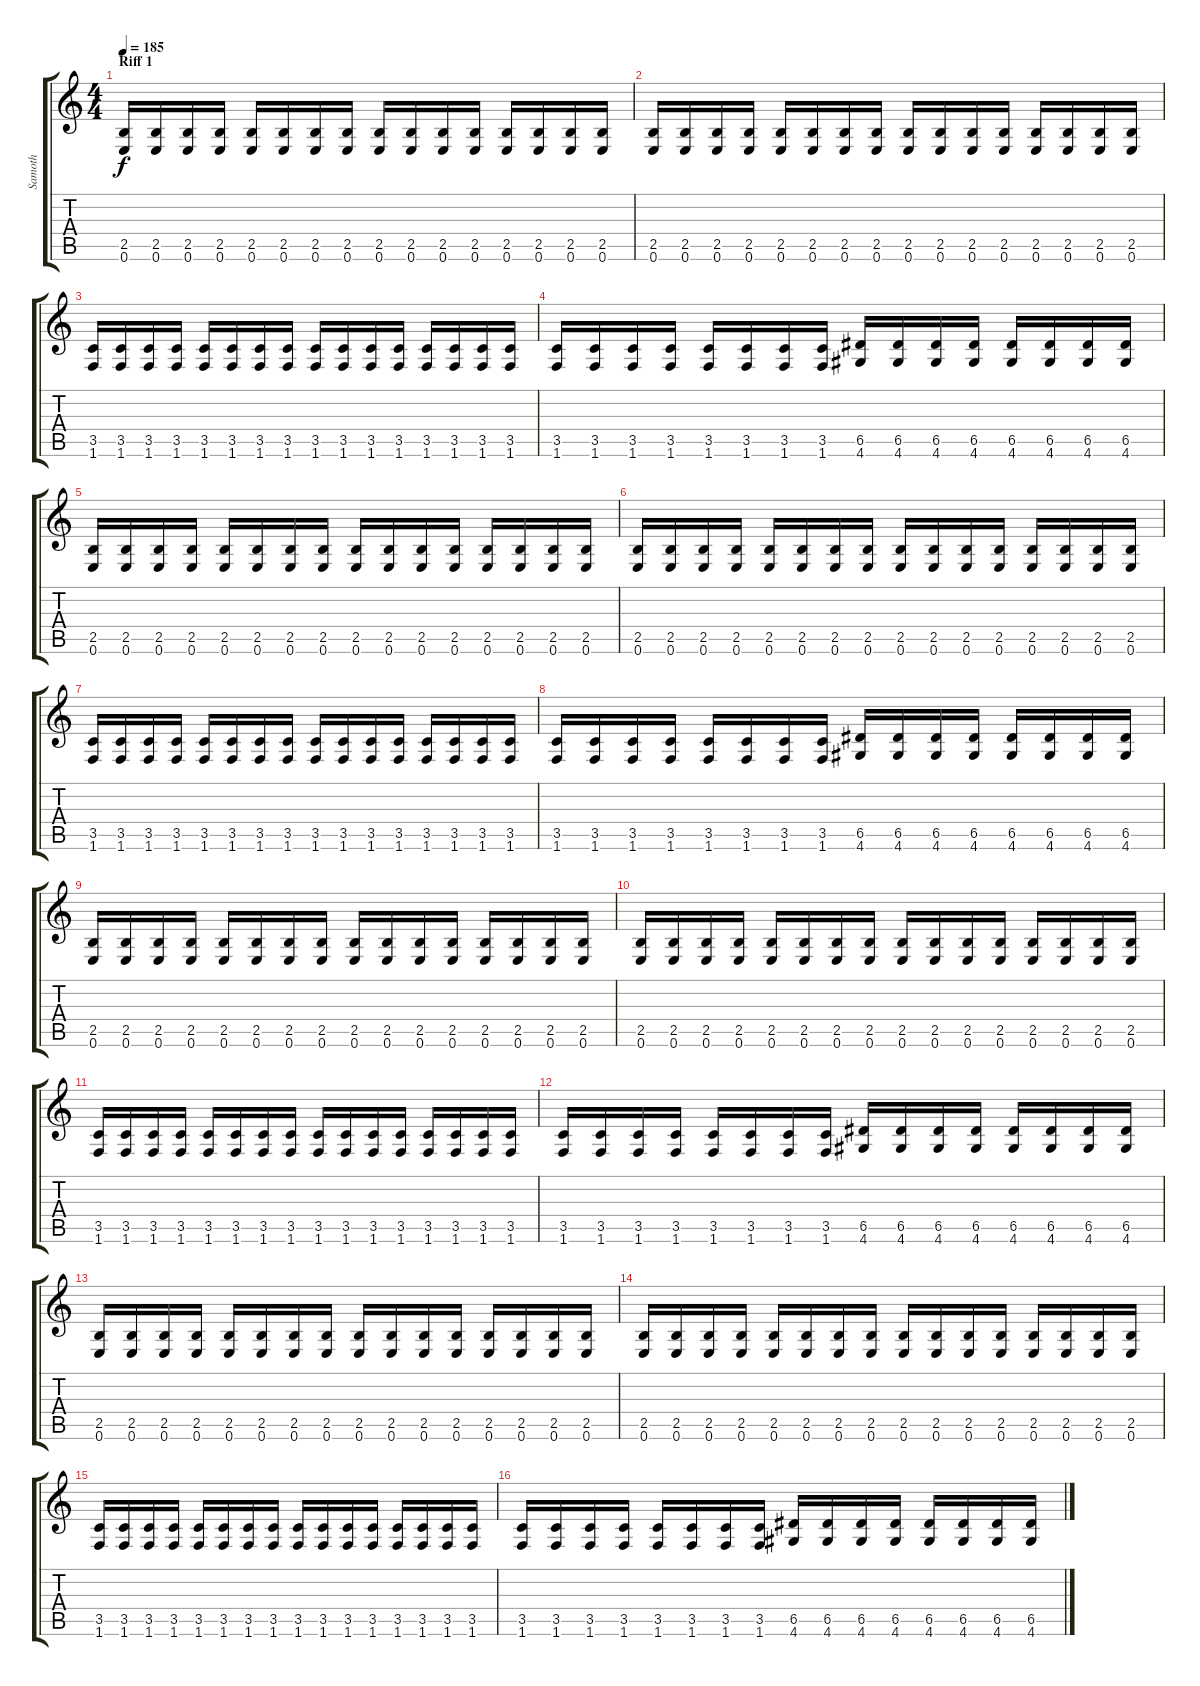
\track ("Samoth" "Samoth") {instrument distortionguitar}
\staff {score tabs}
\tuning (E4 B3 G3 D3 A2 E2) {hide}
\ts (4 4)
\section ("" "Riff 1")
\tempo 185
\clef g2
\ks c
(2.5 0.6).16{dy f instrument distortionguitar} (2.5 0.6).16 (2.5 0.6).16 (2.5 0.6).16 (2.5 0.6).16 (2.5 0.6).16 (2.5 0.6).16 (2.5 0.6).16 (2.5 0.6).16 (2.5 0.6).16 (2.5 0.6).16 (2.5 0.6).16 (2.5 0.6).16 (2.5 0.6).16 (2.5 0.6).16 (2.5 0.6).16 |
(2.5 0.6).16 (2.5 0.6).16 (2.5 0.6).16 (2.5 0.6).16 (2.5 0.6).16 (2.5 0.6).16 (2.5 0.6).16 (2.5 0.6).16 (2.5 0.6).16 (2.5 0.6).16 (2.5 0.6).16 (2.5 0.6).16 (2.5 0.6).16 (2.5 0.6).16 (2.5 0.6).16 (2.5 0.6).16 |
(3.5 1.6).16 (3.5 1.6).16 (3.5 1.6).16 (3.5 1.6).16 (3.5 1.6).16 (3.5 1.6).16 (3.5 1.6).16 (3.5 1.6).16 (3.5 1.6).16 (3.5 1.6).16 (3.5 1.6).16 (3.5 1.6).16 (3.5 1.6).16 (3.5 1.6).16 (3.5 1.6).16 (3.5 1.6).16 |
(3.5 1.6).16 (3.5 1.6).16 (3.5 1.6).16 (3.5 1.6).16 (3.5 1.6).16 (3.5 1.6).16 (3.5 1.6).16 (3.5 1.6).16 (6.5 4.6).16 (6.5 4.6).16 (6.5 4.6).16 (6.5 4.6).16 (6.5 4.6).16 (6.5 4.6).16 (6.5 4.6).16 (6.5 4.6).16 |
(2.5 0.6).16 (2.5 0.6).16 (2.5 0.6).16 (2.5 0.6).16 (2.5 0.6).16 (2.5 0.6).16 (2.5 0.6).16 (2.5 0.6).16 (2.5 0.6).16 (2.5 0.6).16 (2.5 0.6).16 (2.5 0.6).16 (2.5 0.6).16 (2.5 0.6).16 (2.5 0.6).16 (2.5 0.6).16 |
(2.5 0.6).16 (2.5 0.6).16 (2.5 0.6).16 (2.5 0.6).16 (2.5 0.6).16 (2.5 0.6).16 (2.5 0.6).16 (2.5 0.6).16 (2.5 0.6).16 (2.5 0.6).16 (2.5 0.6).16 (2.5 0.6).16 (2.5 0.6).16 (2.5 0.6).16 (2.5 0.6).16 (2.5 0.6).16 |
(3.5 1.6).16 (3.5 1.6).16 (3.5 1.6).16 (3.5 1.6).16 (3.5 1.6).16 (3.5 1.6).16 (3.5 1.6).16 (3.5 1.6).16 (3.5 1.6).16 (3.5 1.6).16 (3.5 1.6).16 (3.5 1.6).16 (3.5 1.6).16 (3.5 1.6).16 (3.5 1.6).16 (3.5 1.6).16 |
(3.5 1.6).16 (3.5 1.6).16 (3.5 1.6).16 (3.5 1.6).16 (3.5 1.6).16 (3.5 1.6).16 (3.5 1.6).16 (3.5 1.6).16 (6.5 4.6).16 (6.5 4.6).16 (6.5 4.6).16 (6.5 4.6).16 (6.5 4.6).16 (6.5 4.6).16 (6.5 4.6).16 (6.5 4.6).16 |
(2.5 0.6).16 (2.5 0.6).16 (2.5 0.6).16 (2.5 0.6).16 (2.5 0.6).16 (2.5 0.6).16 (2.5 0.6).16 (2.5 0.6).16 (2.5 0.6).16 (2.5 0.6).16 (2.5 0.6).16 (2.5 0.6).16 (2.5 0.6).16 (2.5 0.6).16 (2.5 0.6).16 (2.5 0.6).16 |
(2.5 0.6).16 (2.5 0.6).16 (2.5 0.6).16 (2.5 0.6).16 (2.5 0.6).16 (2.5 0.6).16 (2.5 0.6).16 (2.5 0.6).16 (2.5 0.6).16 (2.5 0.6).16 (2.5 0.6).16 (2.5 0.6).16 (2.5 0.6).16 (2.5 0.6).16 (2.5 0.6).16 (2.5 0.6).16 |
(3.5 1.6).16 (3.5 1.6).16 (3.5 1.6).16 (3.5 1.6).16 (3.5 1.6).16 (3.5 1.6).16 (3.5 1.6).16 (3.5 1.6).16 (3.5 1.6).16 (3.5 1.6).16 (3.5 1.6).16 (3.5 1.6).16 (3.5 1.6).16 (3.5 1.6).16 (3.5 1.6).16 (3.5 1.6).16 |
(3.5 1.6).16 (3.5 1.6).16 (3.5 1.6).16 (3.5 1.6).16 (3.5 1.6).16 (3.5 1.6).16 (3.5 1.6).16 (3.5 1.6).16 (6.5 4.6).16 (6.5 4.6).16 (6.5 4.6).16 (6.5 4.6).16 (6.5 4.6).16 (6.5 4.6).16 (6.5 4.6).16 (6.5 4.6).16 |
(2.5 0.6).16 (2.5 0.6).16 (2.5 0.6).16 (2.5 0.6).16 (2.5 0.6).16 (2.5 0.6).16 (2.5 0.6).16 (2.5 0.6).16 (2.5 0.6).16 (2.5 0.6).16 (2.5 0.6).16 (2.5 0.6).16 (2.5 0.6).16 (2.5 0.6).16 (2.5 0.6).16 (2.5 0.6).16 |
(2.5 0.6).16 (2.5 0.6).16 (2.5 0.6).16 (2.5 0.6).16 (2.5 0.6).16 (2.5 0.6).16 (2.5 0.6).16 (2.5 0.6).16 (2.5 0.6).16 (2.5 0.6).16 (2.5 0.6).16 (2.5 0.6).16 (2.5 0.6).16 (2.5 0.6).16 (2.5 0.6).16 (2.5 0.6).16 |
(3.5 1.6).16 (3.5 1.6).16 (3.5 1.6).16 (3.5 1.6).16 (3.5 1.6).16 (3.5 1.6).16 (3.5 1.6).16 (3.5 1.6).16 (3.5 1.6).16 (3.5 1.6).16 (3.5 1.6).16 (3.5 1.6).16 (3.5 1.6).16 (3.5 1.6).16 (3.5 1.6).16 (3.5 1.6).16 |
(3.5 1.6).16 (3.5 1.6).16 (3.5 1.6).16 (3.5 1.6).16 (3.5 1.6).16 (3.5 1.6).16 (3.5 1.6).16 (3.5 1.6).16 (6.5 4.6).16 (6.5 4.6).16 (6.5 4.6).16 (6.5 4.6).16 (6.5 4.6).16 (6.5 4.6).16 (6.5 4.6).16 (6.5 4.6).16
